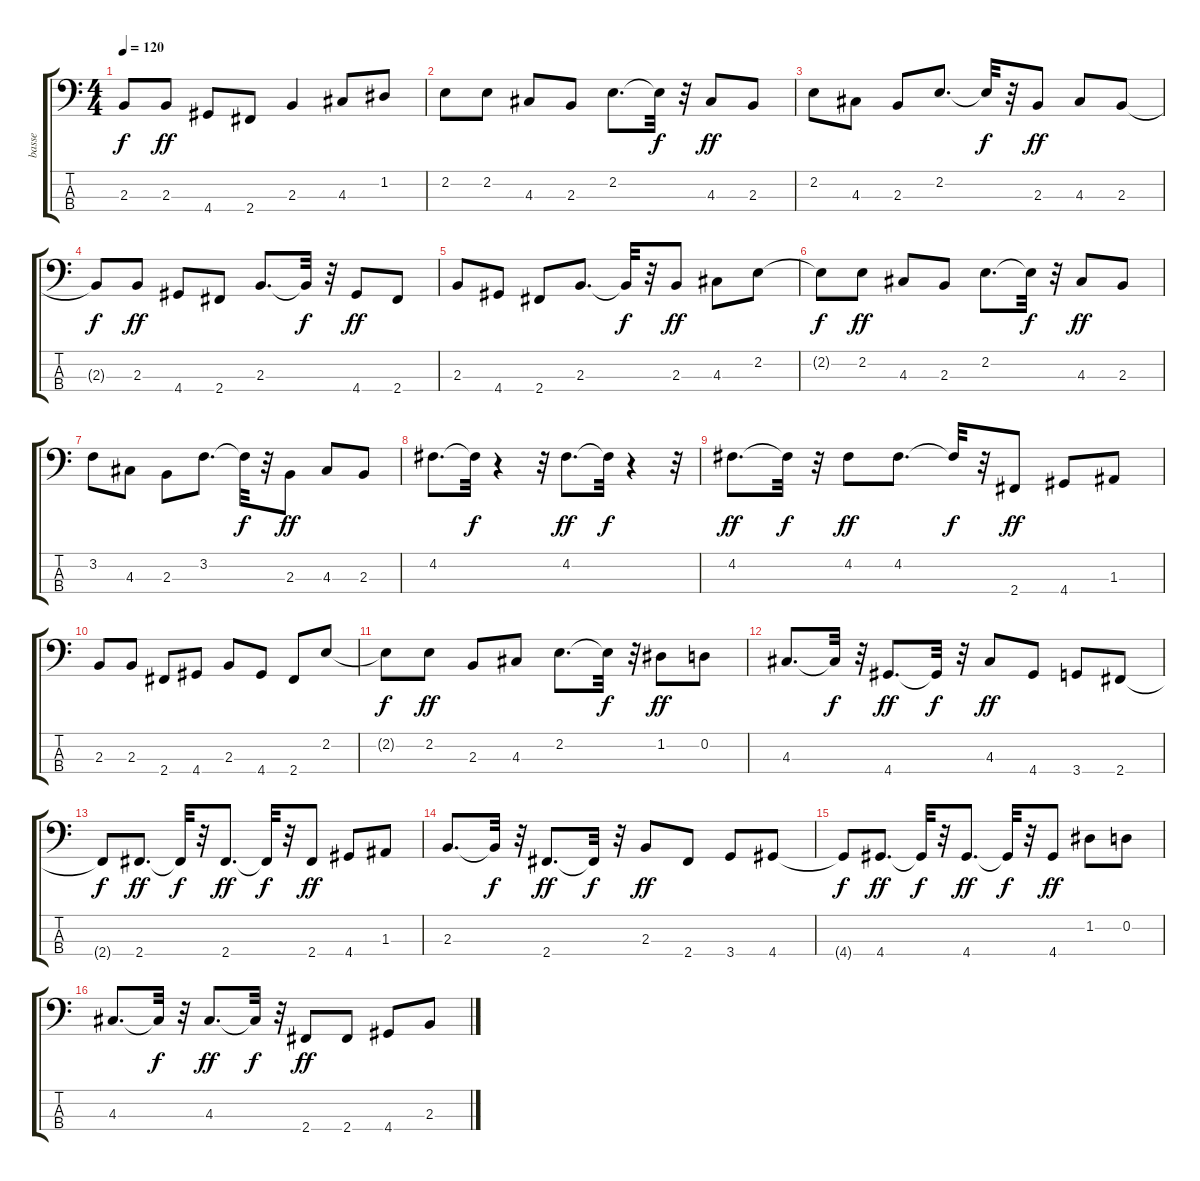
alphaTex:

\track ("basse" "basse") {instrument electricbassfinger}
\staff {score tabs}
\tuning (G2 D2 A1 E1) {hide}
\ts (4 4)
\tempo 120
\clef f4
\ks c
2.3{t}.8{dy f} 2.3.8{dy ff} 4.4.8 2.4.8 2.3.4 4.3.8 1.2.8 |
2.2.8 2.2.8 4.3.8 2.3.8 2.2.8{d} 2.2{t}.32{dy f} r.32 4.3.8{dy ff} 2.3.8 |
2.2.8 4.3.8 2.3.8 2.2.8{d} 2.2{t}.32{dy f} r.32 2.3.8{dy ff} 4.3.8 2.3.8 |
2.3{t}.8{dy f} 2.3.8{dy ff} 4.4.8 2.4.8 2.3.8{d} 2.3{t}.32{dy f} r.32 4.4.8{dy ff} 2.4.8 |
2.3.8 4.4.8 2.4.8 2.3.8{d} 2.3{t}.32{dy f} r.32 2.3.8{dy ff} 4.3.8 2.2.8 |
2.2{t}.8{dy f} 2.2.8{dy ff} 4.3.8 2.3.8 2.2.8{d} 2.2{t}.32{dy f} r.32 4.3.8{dy ff} 2.3.8 |
3.2.8 4.3.8 2.3.8 3.2.8{d} 3.2{t}.32{dy f} r.32 2.3.8{dy ff} 4.3.8 2.3.8 |
4.2.8{d} 4.2{t}.32{dy f} r.4 r.32 4.2.8{d dy ff} 4.2{t}.32{dy f} r.4 r.32 |
4.2.8{d dy ff} 4.2{t}.32{dy f} r.32 4.2.8{dy ff} 4.2.8{d} 4.2{t}.32{dy f} r.32 2.4.8{dy ff} 4.4.8 1.3.8 |
2.3.8 2.3.8 2.4.8 4.4.8 2.3.8 4.4.8 2.4.8 2.2.8 |
2.2{t}.8{dy f} 2.2.8{dy ff} 2.3.8 4.3.8 2.2.8{d} 2.2{t}.32{dy f} r.32 1.2.8{dy ff} 0.2.8 |
4.3.8{d} 4.3{t}.32{dy f} r.32 4.4.8{d dy ff} 4.4{t}.32{dy f} r.32 4.3.8{dy ff} 4.4.8 3.4.8 2.4.8 |
2.4{t}.8{dy f} 2.4.8{d dy ff} 2.4{t}.32{dy f} r.32 2.4.8{d dy ff} 2.4{t}.32{dy f} r.32 2.4.8{dy ff} 4.4.8 1.3.8 |
2.3.8{d} 2.3{t}.32{dy f} r.32 2.4.8{d dy ff} 2.4{t}.32{dy f} r.32 2.3.8{dy ff} 2.4.8 3.4.8 4.4.8 |
4.4{t}.8{dy f} 4.4.8{d dy ff} 4.4{t}.32{dy f} r.32 4.4.8{d dy ff} 4.4{t}.32{dy f} r.32 4.4.8{dy ff} 1.2.8 0.2.8 |
4.3.8{d} 4.3{t}.32{dy f} r.32 4.3.8{d dy ff} 4.3{t}.32{dy f} r.32 2.4.8{dy ff} 2.4.8 4.4.8 2.3.8
